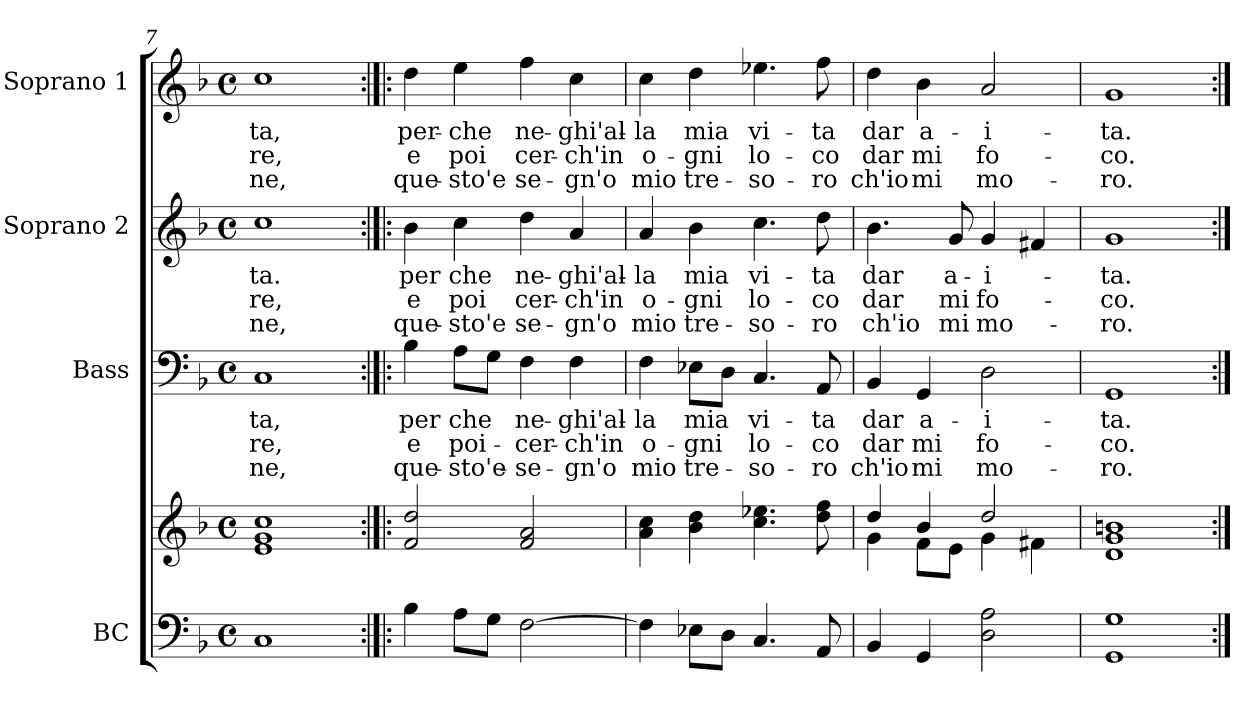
**kern	**kern	**kern	**text	**text	**text	**kern	**text	**text	**text	**kern	**text	**text	**text
*part4	*part4	*part3	*part3	*part3	*part3	*part2	*part2	*part2	*part2	*part1	*part1	*part1	*part1
*staff5	*staff4	*staff3	*staff3	*staff3	*staff3	*staff2	*staff2	*staff2	*staff2	*staff1	*staff1	*staff1	*staff1
*I"BC	*	*I"Bass	*	*	*	*I"Soprano 2	*	*	*	*I"Soprano 1	*	*	*
*I'BC	*	*I'B	*	*	*	*I'S 2	*	*	*	*I'S 1	*	*	*
*clefF4	*clefG2	*clefF4	*	*	*	*clefG2	*	*	*	*clefG2	*	*	*
*k[b-]	*k[b-]	*k[b-]	*	*	*	*k[b-]	*	*	*	*k[b-]	*	*	*
*F:	*F:	*F:	*	*	*	*F:	*	*	*	*F:	*	*	*
*M4/4	*M4/4	*M4/4	*	*	*	*M4/4	*	*	*	*M4/4	*	*	*
*met(c)	*met(c)	*met(c)	*	*	*	*met(c)	*	*	*	*met(c)	*	*	*
=7	=7	=7	=7	=7	=7	=7	=7	=7	=7	=7	=7	=7	=7
1C	1e 1g 1cc	1C	-ta,	-re,	-ne,	1cc	-ta.	-re,	-ne,	1cc	-ta,	-re,	-ne,
!!LO:PB:g=z
=8:|!|:	=8:|!|:	=8:|!|:	=8:|!|:	=8:|!|:	=8:|!|:	=8:|!|:	=8:|!|:	=8:|!|:	=8:|!|:	=8:|!|:	=8:|!|:	=8:|!|:	=8:|!|:
4B-\	2f/ 2dd/	4B-\	per	e	que-	4b-\	per	e	que-	4dd\	per-	e	que-
8A\L	.	8A\L	che	poi-	-sto'e-	4cc\	che	poi	-sto'e	4ee\	-che	poi	-sto'e
8G\J	.	8G\J	.	.	.	.	.	.	.	.	.	.	.
[2F\	2f/ 2a/	4F\	ne-	-cer-	-se-	4dd\	ne-	cer-	se-	4ff\	ne-	cer-	se-
.	.	4F\	-ghi'al-	-ch'in	-gn'o	4a/	-ghi'al-	-ch'in	-gn'o	4cc\	-ghi'al-	-ch'in	-gn'o
=9	=9	=9	=9	=9	=9	=9	=9	=9	=9	=9	=9	=9	=9
4F\]	4a\ 4cc\	4F\	-la	o-	mio	4a/	-la	o-	mio	4cc\	-la	o-	mio
8E-X\L	4b-\ 4dd\	8E-X\L	mia	-gni	tre-	4b-\	mia	-gni	tre-	4dd\	mia	-gni	tre-
8D\J	.	8D\J	.	.	.	.	.	.	.	.	.	.	.
4.C/	4.cc\ 4.ee-X\	4.C/	vi-	lo-	-so-	4.cc\	vi-	lo-	-so-	4.ee-X\	vi-	lo-	-so-
8AA/	8dd\ 8ff\	8AA/	-ta	-co	-ro	8dd\	-ta	-co	-ro	8ff\	-ta	-co	-ro
=10	=10	=10	=10	=10	=10	=10	=10	=10	=10	=10	=10	=10	=10
*	*^	*	*	*	*	*	*	*	*	*	*	*	*
4BB-/	4dd/	4g\	4BB-/	dar	dar	ch'io	4.b-\	dar	dar	ch'io	4dd\	dar	dar	ch'io
4GG/	4b-/	8f\L	4GG/	a-	mi	mi	.	.	.	.	4b-\	a-	mi	mi
.	.	8e\J	.	.	.	.	8g/	a-	mi	mi	.	.	.	.
2D\ 2A\	2dd/	4g\	2D\	-i-	fo-	mo-	4g/	-i-	fo-	mo-	2a/	-i-	fo-	mo-
.	.	4f#X\	.	.	.	.	4f#X/	.	.	.	.	.	.	.
*	*v	*v	*	*	*	*	*	*	*	*	*	*	*	*
=11	=11	=11	=11	=11	=11	=11	=11	=11	=11	=11	=11	=11	=11
1GG 1G	1d 1g 1bn	1GG	-ta.	-co.	-ro.	1g	-ta.	-co.	-ro.	1g	-ta.	-co.	-ro.
=:|!	=:|!	=:|!	=:|!	=:|!	=:|!	=:|!	=:|!	=:|!	=:|!	=:|!	=:|!	=:|!	=:|!
*-	*-	*-	*-	*-	*-	*-	*-	*-	*-	*-	*-	*-	*-
